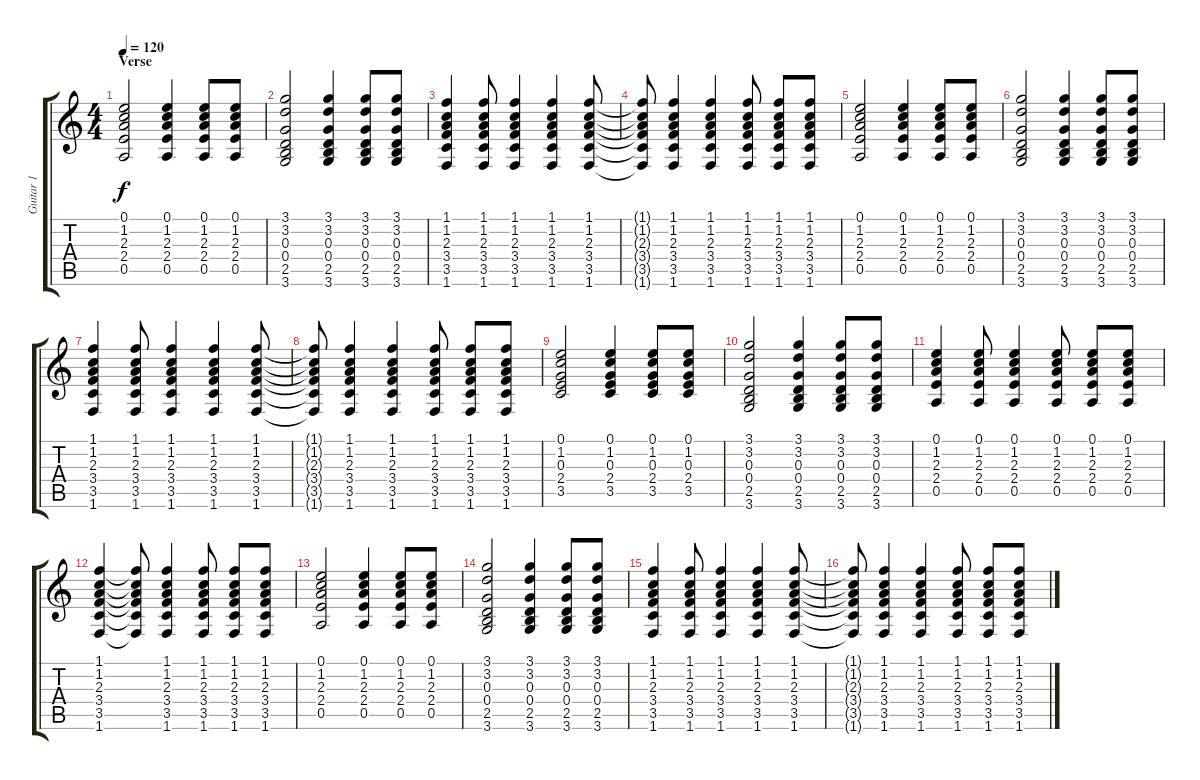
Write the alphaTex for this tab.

\track ("Guitar 1" "Guitar 1") {instrument acousticguitarsteel}
\staff {score tabs}
\tuning (E4 B3 G3 D3 A2 E2) {hide}
\ts (4 4)
\section ("" "Verse")
\tempo 120
\clef g2
\ks c
(0.1 1.2 2.3 2.4 0.5).2{dy f} (0.1 1.2 2.3 2.4 0.5).4 (0.1 1.2 2.3 2.4 0.5).8 (0.1 1.2 2.3 2.4 0.5).8 |
(3.1 3.2 0.3 0.4 2.5 3.6).2 (3.1 3.2 0.3 0.4 2.5 3.6).4 (3.1 3.2 0.3 0.4 2.5 3.6).8 (3.1 3.2 0.3 0.4 2.5 3.6).8 |
(1.1 1.2 2.3 3.4 3.5 1.6).4 (1.1 1.2 2.3 3.4 3.5 1.6).8 (1.1 1.2 2.3 3.4 3.5 1.6).4 (1.1 1.2 2.3 3.4 3.5 1.6).4 (1.1 1.2 2.3 3.4 3.5 1.6).8 |
(1.1{t} 1.2{t} 2.3{t} 3.4{t} 3.5{t} 1.6{t}).8 (1.1 1.2 2.3 3.4 3.5 1.6).4 (1.1 1.2 2.3 3.4 3.5 1.6).4 (1.1 1.2 2.3 3.4 3.5 1.6).8 (1.1 1.2 2.3 3.4 3.5 1.6).8 (1.1 1.2 2.3 3.4 3.5 1.6).8 |
(0.1 1.2 2.3 2.4 0.5).2 (0.1 1.2 2.3 2.4 0.5).4 (0.1 1.2 2.3 2.4 0.5).8 (0.1 1.2 2.3 2.4 0.5).8 |
(3.1 3.2 0.3 0.4 2.5 3.6).2 (3.1 3.2 0.3 0.4 2.5 3.6).4 (3.1 3.2 0.3 0.4 2.5 3.6).8 (3.1 3.2 0.3 0.4 2.5 3.6).8 |
(1.1 1.2 2.3 3.4 3.5 1.6).4 (1.1 1.2 2.3 3.4 3.5 1.6).8 (1.1 1.2 2.3 3.4 3.5 1.6).4 (1.1 1.2 2.3 3.4 3.5 1.6).4 (1.1 1.2 2.3 3.4 3.5 1.6).8 |
(1.1{t} 1.2{t} 2.3{t} 3.4{t} 3.5{t} 1.6{t}).8 (1.1 1.2 2.3 3.4 3.5 1.6).4 (1.1 1.2 2.3 3.4 3.5 1.6).4 (1.1 1.2 2.3 3.4 3.5 1.6).8 (1.1 1.2 2.3 3.4 3.5 1.6).8 (1.1 1.2 2.3 3.4 3.5 1.6).8 |
(0.1 1.2 0.3 2.4 3.5).2 (0.1 1.2 0.3 2.4 3.5).4 (0.1 1.2 0.3 2.4 3.5).8 (0.1 1.2 0.3 2.4 3.5).8 |
(3.1 3.2 0.3 0.4 2.5 3.6).2 (3.1 3.2 0.3 0.4 2.5 3.6).4 (3.1 3.2 0.3 0.4 2.5 3.6).8 (3.1 3.2 0.3 0.4 2.5 3.6).8 |
(0.1 1.2 2.3 2.4 0.5).4 (0.1 1.2 2.3 2.4 0.5).8 (0.1 1.2 2.3 2.4 0.5).4 (0.1 1.2 2.3 2.4 0.5).8 (0.1 1.2 2.3 2.4 0.5).8 (0.1 1.2 2.3 2.4 0.5).8 |
(1.1 1.2 2.3 3.4 3.5 1.6).4 (1.1{t} 1.2{t} 2.3{t} 3.4{t} 3.5{t} 1.6{t}).8 (1.1 1.2 2.3 3.4 3.5 1.6).4 (1.1 1.2 2.3 3.4 3.5 1.6).8 (1.1 1.2 2.3 3.4 3.5 1.6).8 (1.1 1.2 2.3 3.4 3.5 1.6).8 |
(0.1 1.2 2.3 2.4 0.5).2 (0.1 1.2 2.3 2.4 0.5).4 (0.1 1.2 2.3 2.4 0.5).8 (0.1 1.2 2.3 2.4 0.5).8 |
(3.1 3.2 0.3 0.4 2.5 3.6).2 (3.1 3.2 0.3 0.4 2.5 3.6).4 (3.1 3.2 0.3 0.4 2.5 3.6).8 (3.1 3.2 0.3 0.4 2.5 3.6).8 |
(1.1 1.2 2.3 3.4 3.5 1.6).4 (1.1 1.2 2.3 3.4 3.5 1.6).8 (1.1 1.2 2.3 3.4 3.5 1.6).4 (1.1 1.2 2.3 3.4 3.5 1.6).4 (1.1 1.2 2.3 3.4 3.5 1.6).8 |
(1.1{t} 1.2{t} 2.3{t} 3.4{t} 3.5{t} 1.6{t}).8 (1.1 1.2 2.3 3.4 3.5 1.6).4 (1.1 1.2 2.3 3.4 3.5 1.6).4 (1.1 1.2 2.3 3.4 3.5 1.6).8 (1.1 1.2 2.3 3.4 3.5 1.6).8 (1.1 1.2 2.3 3.4 3.5 1.6).8
